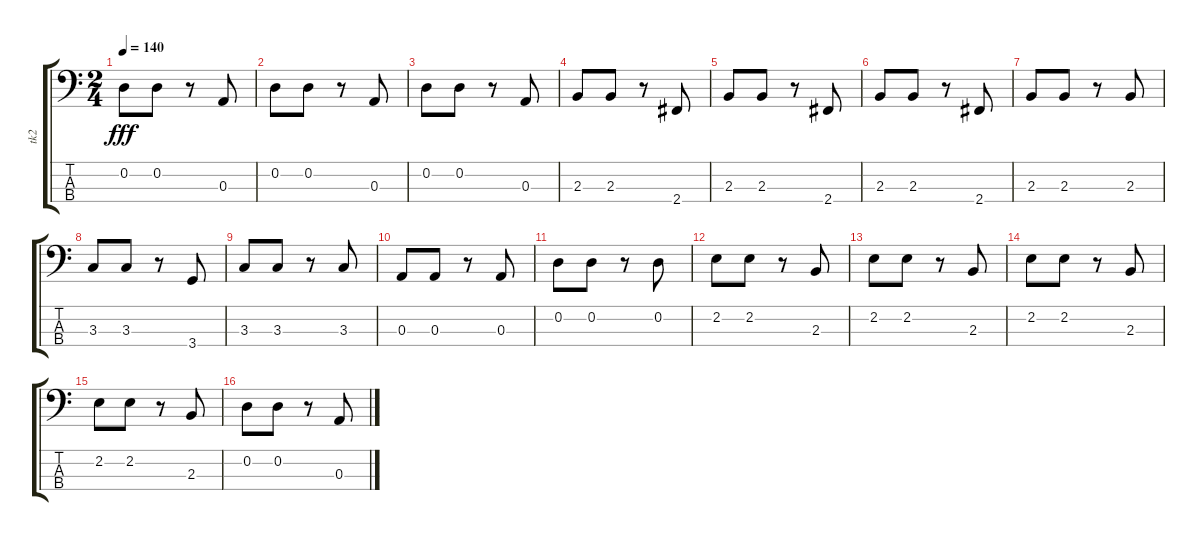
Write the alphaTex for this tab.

\track ("tk2" "tk2") {instrument electricbassfinger}
\staff {score tabs}
\tuning (G2 D2 A1 E1) {hide}
\ts (2 4)
\tempo 140
\clef f4
\ks c
0.2.8{dy fff} 0.2.8 r.8 0.3.8 |
0.2.8 0.2.8 r.8 0.3.8 |
0.2.8 0.2.8 r.8 0.3.8 |
2.3.8 2.3.8 r.8 2.4.8 |
2.3.8 2.3.8 r.8 2.4.8 |
2.3.8 2.3.8 r.8 2.4.8 |
2.3.8 2.3.8 r.8 2.3.8 |
3.3.8 3.3.8 r.8 3.4.8 |
3.3.8 3.3.8 r.8 3.3.8 |
0.3.8 0.3.8 r.8 0.3.8 |
0.2.8 0.2.8 r.8 0.2.8 |
2.2.8 2.2.8 r.8 2.3.8 |
2.2.8 2.2.8 r.8 2.3.8 |
2.2.8 2.2.8 r.8 2.3.8 |
2.2.8 2.2.8 r.8 2.3.8 |
0.2.8 0.2.8 r.8 0.3.8
